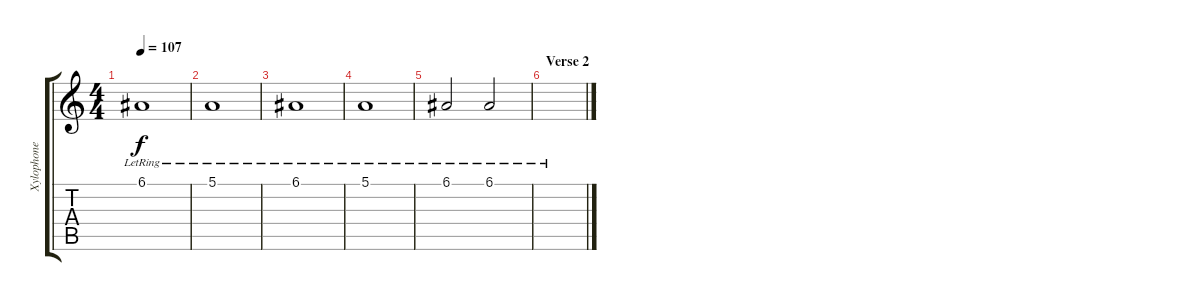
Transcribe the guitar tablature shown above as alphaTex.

\track ("Xylophone" "Xylophone") {instrument glockenspiel}
\staff {score tabs}
\tuning (E4 B3 G3 D3 A2 E2) {hide}
\ts (4 4)
\tempo 107
\clef g2
\ks c
6.1{lr}.1{dy f} |
5.1{lr}.1 |
6.1{lr}.1 |
5.1{lr}.1 |
6.1{lr}.2 6.1{lr}.2 |
\section ("" "Verse 2")
